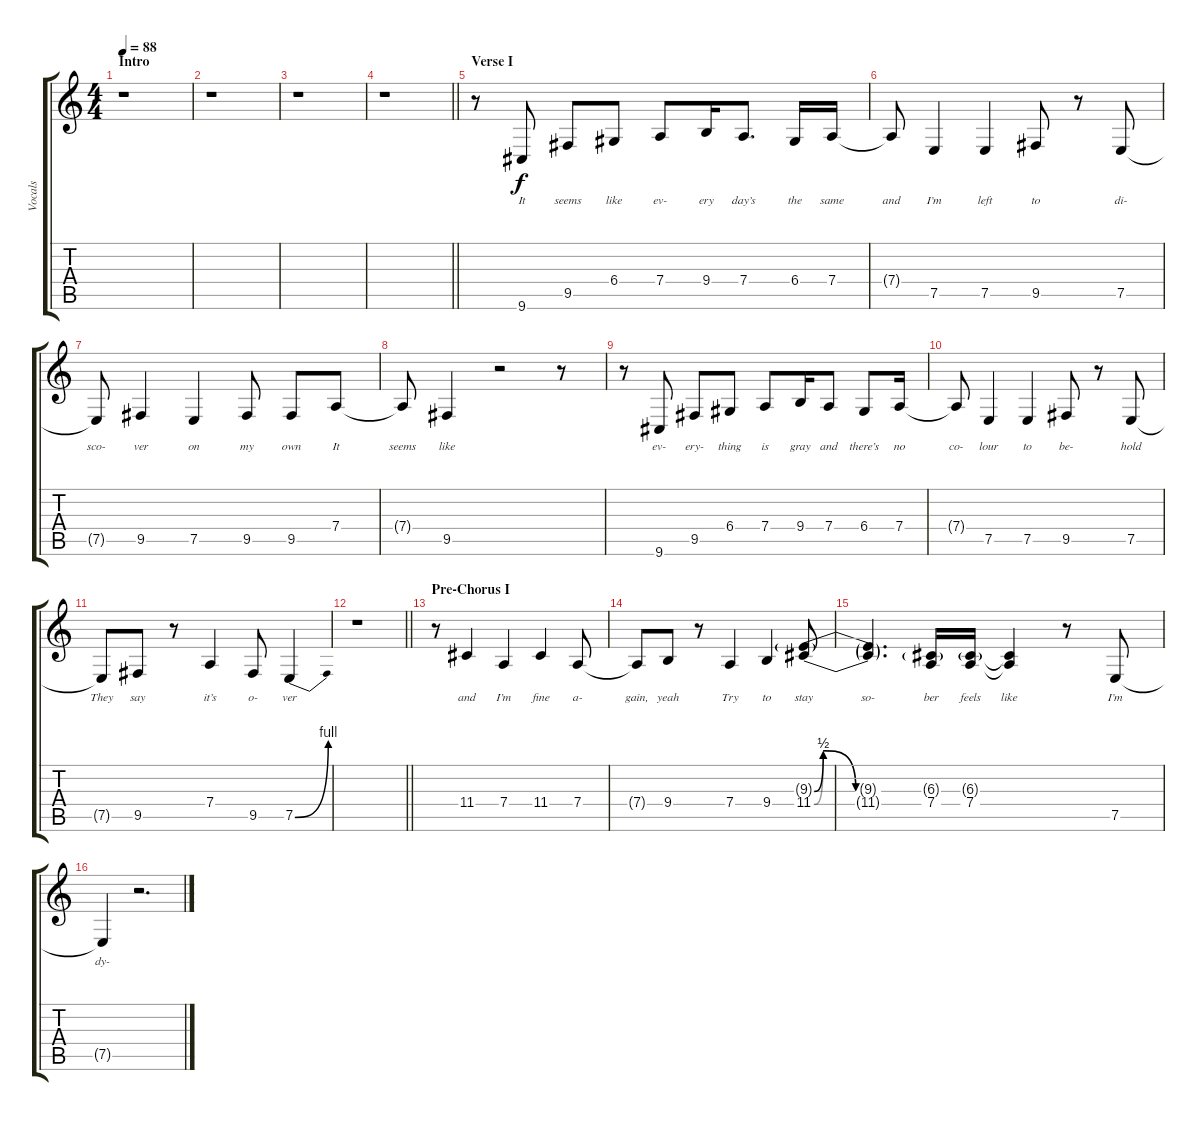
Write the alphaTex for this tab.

\track ("Vocals" "Vocals") {instrument tenorsax}
\staff {score tabs}
\tuning (E4 B3 G3 D3 A2 E2) {hide}
\ts (4 4)
\section ("" "Intro")
\tempo 88
\clef g2
\ks c
r.1{dy f instrument tenorsax} |
r.1 |
r.1 |
\barLineRight lightlight
r.1 |
\section ("" "Verse I")
r.8 9.6.8{lyrics (0 "It") lyrics (1 "") lyrics (2 "") lyrics (3 "") lyrics (4 "")} 9.5.8{lyrics (0 "seems") lyrics (1 "") lyrics (2 "") lyrics (3 "") lyrics (4 "")} 6.4.8{lyrics (0 "like") lyrics (1 "") lyrics (2 "") lyrics (3 "") lyrics (4 "")} 7.4.8{lyrics (0 "ev-") lyrics (1 "") lyrics (2 "") lyrics (3 "") lyrics (4 "")} 9.4.16{lyrics (0 "ery") lyrics (1 "") lyrics (2 "") lyrics (3 "") lyrics (4 "")} 7.4.8{d lyrics (0 "day’s") lyrics (1 "") lyrics (2 "") lyrics (3 "") lyrics (4 "")} 6.4.16{lyrics (0 "the") lyrics (1 "") lyrics (2 "") lyrics (3 "") lyrics (4 "")} 7.4.16{lyrics (0 "same") lyrics (1 "") lyrics (2 "") lyrics (3 "") lyrics (4 "")} |
7.4{t}.8{lyrics (0 "and") lyrics (1 "") lyrics (2 "") lyrics (3 "") lyrics (4 "")} 7.5.4{lyrics (0 "I’m") lyrics (1 "") lyrics (2 "") lyrics (3 "") lyrics (4 "")} 7.5.4{lyrics (0 "left") lyrics (1 "") lyrics (2 "") lyrics (3 "") lyrics (4 "")} 9.5.8{lyrics (0 "to") lyrics (1 "") lyrics (2 "") lyrics (3 "") lyrics (4 "")} r.8 7.5.8{lyrics (0 "di-") lyrics (1 "") lyrics (2 "") lyrics (3 "") lyrics (4 "")} |
7.5{t}.8{lyrics (0 "sco-") lyrics (1 "") lyrics (2 "") lyrics (3 "") lyrics (4 "")} 9.5.4{lyrics (0 "ver") lyrics (1 "") lyrics (2 "") lyrics (3 "") lyrics (4 "")} 7.5.4{lyrics (0 "on") lyrics (1 "") lyrics (2 "") lyrics (3 "") lyrics (4 "")} 9.5.8{lyrics (0 "my") lyrics (1 "") lyrics (2 "") lyrics (3 "") lyrics (4 "")} 9.5.8{lyrics (0 "own") lyrics (1 "") lyrics (2 "") lyrics (3 "") lyrics (4 "")} 7.4.8{lyrics (0 "It") lyrics (1 "") lyrics (2 "") lyrics (3 "") lyrics (4 "")} |
7.4{t}.8{lyrics (0 "seems") lyrics (1 "") lyrics (2 "") lyrics (3 "") lyrics (4 "")} 9.5.4{lyrics (0 "like") lyrics (1 "") lyrics (2 "") lyrics (3 "") lyrics (4 "")} r.2 r.8 |
r.8 9.6.8{lyrics (0 "ev-") lyrics (1 "") lyrics (2 "") lyrics (3 "") lyrics (4 "")} 9.5.8{lyrics (0 "ery-") lyrics (1 "") lyrics (2 "") lyrics (3 "") lyrics (4 "")} 6.4.8{lyrics (0 "thing") lyrics (1 "") lyrics (2 "") lyrics (3 "") lyrics (4 "")} 7.4.8{lyrics (0 "is") lyrics (1 "") lyrics (2 "") lyrics (3 "") lyrics (4 "")} 9.4.16{lyrics (0 "gray") lyrics (1 "") lyrics (2 "") lyrics (3 "") lyrics (4 "")} 7.4.8{lyrics (0 "and") lyrics (1 "") lyrics (2 "") lyrics (3 "") lyrics (4 "")} 6.4.8{lyrics (0 "there’s") lyrics (1 "") lyrics (2 "") lyrics (3 "") lyrics (4 "")} 7.4.16{lyrics (0 "no") lyrics (1 "") lyrics (2 "") lyrics (3 "") lyrics (4 "")} |
7.4{t}.8{lyrics (0 "co-") lyrics (1 "") lyrics (2 "") lyrics (3 "") lyrics (4 "")} 7.5.4{lyrics (0 "lour") lyrics (1 "") lyrics (2 "") lyrics (3 "") lyrics (4 "")} 7.5.4{lyrics (0 "to") lyrics (1 "") lyrics (2 "") lyrics (3 "") lyrics (4 "")} 9.5.8{lyrics (0 "be-") lyrics (1 "") lyrics (2 "") lyrics (3 "") lyrics (4 "")} r.8 7.5.8{lyrics (0 "hold") lyrics (1 "") lyrics (2 "") lyrics (3 "") lyrics (4 "")} |
7.5{t}.8{lyrics (0 "They") lyrics (1 "") lyrics (2 "") lyrics (3 "") lyrics (4 "")} 9.5.8{lyrics (0 "say") lyrics (1 "") lyrics (2 "") lyrics (3 "") lyrics (4 "")} r.8 7.4.4{lyrics (0 "it’s") lyrics (1 "") lyrics (2 "") lyrics (3 "") lyrics (4 "")} 9.5.8{lyrics (0 "o-") lyrics (1 "") lyrics (2 "") lyrics (3 "") lyrics (4 "")} 7.5{be (bend 0 0 60 4)}.4{lyrics (0 "ver") lyrics (1 "") lyrics (2 "") lyrics (3 "") lyrics (4 "")} |
\barLineRight lightlight
r.1 |
\section ("" "Pre-Chorus I")
r.8 11.4.4{lyrics (0 "and") lyrics (1 "") lyrics (2 "") lyrics (3 "") lyrics (4 "")} 7.4.4{lyrics (0 "I’m") lyrics (1 "") lyrics (2 "") lyrics (3 "") lyrics (4 "")} 11.4.4{lyrics (0 "fine") lyrics (1 "") lyrics (2 "") lyrics (3 "") lyrics (4 "")} 7.4.8{lyrics (0 "a-") lyrics (1 "") lyrics (2 "") lyrics (3 "") lyrics (4 "")} |
7.4{t}.8{lyrics (0 "gain,") lyrics (1 "") lyrics (2 "") lyrics (3 "") lyrics (4 "")} 9.4.8{lyrics (0 "yeah") lyrics (1 "") lyrics (2 "") lyrics (3 "") lyrics (4 "")} r.8 7.4.4{lyrics (0 "Try") lyrics (1 "") lyrics (2 "") lyrics (3 "") lyrics (4 "")} 9.4.4{lyrics (0 "to") lyrics (1 "") lyrics (2 "") lyrics (3 "") lyrics (4 "")} (9.3{be (custom 0 0 5 2 23 0 60 0) g} 11.4{be (custom 0 0 5 2 23 0 60 0)}).8{lyrics (0 "stay") lyrics (1 "") lyrics (2 "") lyrics (3 "") lyrics (4 "")} |
(9.3{t} 11.4{t}).4{d lyrics (0 "so-") lyrics (1 "") lyrics (2 "") lyrics (3 "") lyrics (4 "")} (6.3{g} 7.4).16{lyrics (0 "ber") lyrics (1 "") lyrics (2 "") lyrics (3 "") lyrics (4 "")} (6.3{g} 7.4).16{lyrics (0 "feels") lyrics (1 "") lyrics (2 "") lyrics (3 "") lyrics (4 "")} (6.3{t} 7.4{t}).4{lyrics (0 "like") lyrics (1 "") lyrics (2 "") lyrics (3 "") lyrics (4 "")} r.8 7.5.8{lyrics (0 "I’m") lyrics (1 "") lyrics (2 "") lyrics (3 "") lyrics (4 "")} |
7.5{t}.4{lyrics (0 "dy-") lyrics (1 "") lyrics (2 "") lyrics (3 "") lyrics (4 "")} r.2{d}
